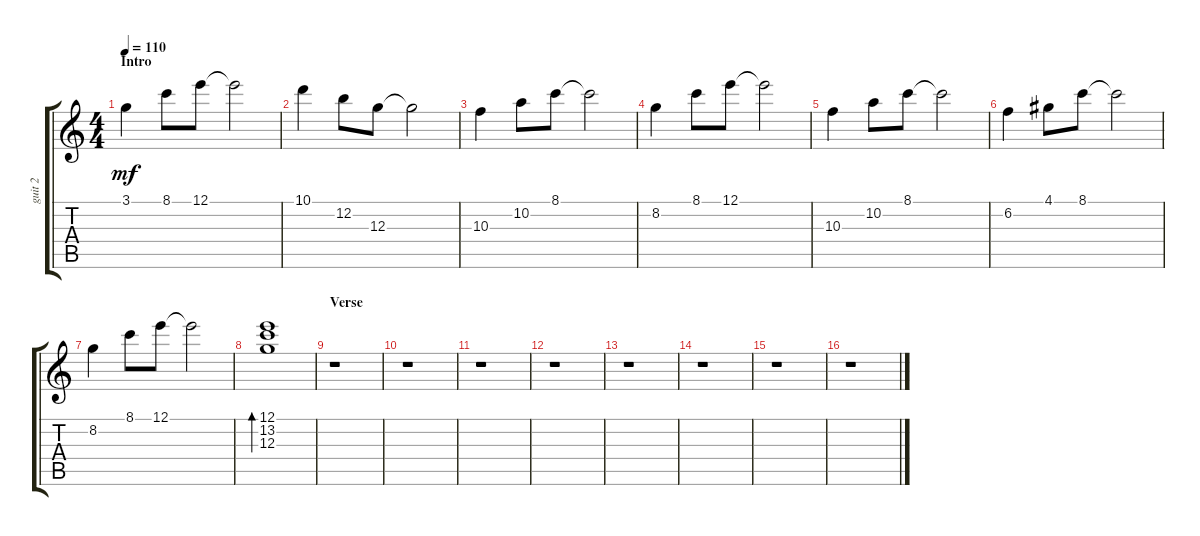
\track ("guit 2" "guit 2") {instrument overdrivenguitar}
\staff {score tabs}
\tuning (E4 B3 G3 D3 A2 E2) {hide}
\ts (4 4)
\section ("" "Intro")
\tempo 110
\clef g2
\ks c
3.1.4{dy mf instrument overdrivenguitar} 8.1.8 12.1.8 12.1{t}.2 |
10.1.4 12.2.8 12.3.8 12.3{t}.2 |
10.3.4 10.2.8 8.1.8 8.1{t}.2 |
8.2.4 8.1.8 12.1.8 12.1{t}.2 |
10.3.4 10.2.8 8.1.8 8.1{t}.2 |
6.2.4 4.1.8 8.1.8 8.1{t}.2 |
8.2.4 8.1.8 12.1.8 12.1{t}.2 |
(12.1 13.2 12.3).1{bd 120} |
\section ("" "Verse")
r.1 |
r.1 |
r.1 |
r.1 |
r.1 |
r.1 |
r.1 |
r.1
